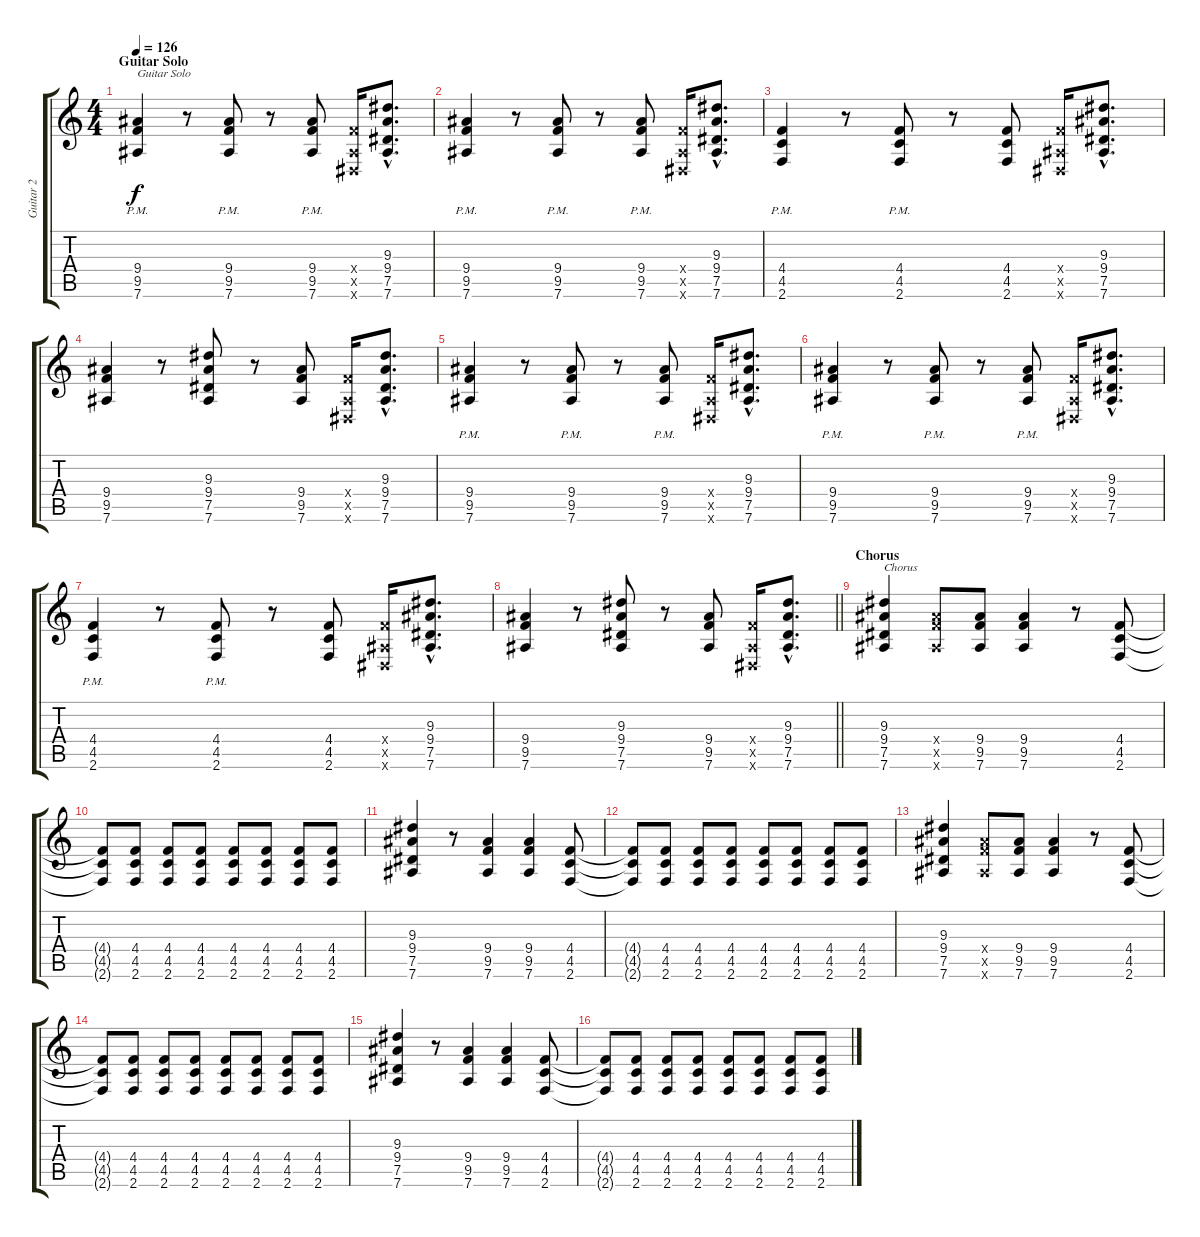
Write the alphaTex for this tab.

\track ("Guitar 2" "Guitar 2") {instrument overdrivenguitar}
\staff {score tabs}
\tuning (Eb4 Bb3 Gb3 Db3 Ab2 Eb2) {hide}
\ts (4 4)
\section ("" "Guitar Solo")
\tempo 126
\clef g2
\ks c
(9.4{pm} 9.5{pm} 7.6{pm}).4{txt "Guitar Solo" dy f} r.8 (9.4{pm} 9.5{pm} 7.6{pm}).8 r.8 (9.4{pm} 9.5{pm} 7.6{pm}).8 (4.4{x} 2.5{x} 0.6{x}).16 (9.3{hac} 9.4{hac} 7.5{hac} 7.6{hac}).8{d} |
(9.4{pm} 9.5{pm} 7.6{pm}).4 r.8 (9.4{pm} 9.5{pm} 7.6{pm}).8 r.8 (9.4{pm} 9.5{pm} 7.6{pm}).8 (4.4{x} 2.5{x} 0.6{x}).16 (9.3{hac} 9.4{hac} 7.5{hac} 7.6{hac}).8{d} |
(4.4{pm} 4.5{pm} 2.6{pm}).4 r.8 (4.4{pm} 4.5{pm} 2.6{pm}).8 r.8 (4.4 4.5 2.6).8 (4.4{x} 2.5{x} 0.6{x}).16 (9.3{hac} 9.4{hac} 7.5{hac} 7.6{hac}).8{d} |
(9.4 9.5 7.6).4 r.8 (9.3 9.4 7.5 7.6).8 r.8 (9.4 9.5 7.6).8 (4.4{x} 2.5{x} 0.6{x}).16 (9.3{hac} 9.4{hac} 7.5{hac} 7.6{hac}).8{d} |
(9.4{pm} 9.5{pm} 7.6{pm}).4 r.8 (9.4{pm} 9.5{pm} 7.6{pm}).8 r.8 (9.4{pm} 9.5{pm} 7.6{pm}).8 (4.4{x} 2.5{x} 0.6{x}).16 (9.3{hac} 9.4{hac} 7.5{hac} 7.6{hac}).8{d} |
(9.4{pm} 9.5{pm} 7.6{pm}).4 r.8 (9.4{pm} 9.5{pm} 7.6{pm}).8 r.8 (9.4{pm} 9.5{pm} 7.6{pm}).8 (4.4{x} 2.5{x} 0.6{x}).16 (9.3{hac} 9.4{hac} 7.5{hac} 7.6{hac}).8{d} |
(4.4{pm} 4.5{pm} 2.6{pm}).4 r.8 (4.4{pm} 4.5{pm} 2.6{pm}).8 r.8 (4.4 4.5 2.6).8 (4.4{x} 2.5{x} 0.6{x}).16 (9.3{hac} 9.4{hac} 7.5{hac} 7.6{hac}).8{d} |
\barLineRight lightlight
(9.4 9.5 7.6).4 r.8 (9.3 9.4 7.5 7.6).8 r.8 (9.4 9.5 7.6).8 (4.4{x} 2.5{x} 0.6{x}).16 (9.3{hac} 9.4{hac} 7.5{hac} 7.6{hac}).8{d} |
\section ("" "Chorus")
(9.3 9.4 7.5 7.6).4{txt "Chorus"} (9.4{x} 9.5{x} 7.6{x}).8 (9.4 9.5 7.6).8 (9.4 9.5 7.6).4 r.8 (4.4 4.5 2.6).8 |
(4.4{t} 4.5{t} 2.6{t}).8 (4.4 4.5 2.6).8 (4.4 4.5 2.6).8 (4.4 4.5 2.6).8 (4.4 4.5 2.6).8 (4.4 4.5 2.6).8 (4.4 4.5 2.6).8 (4.4 4.5 2.6).8 |
(9.3 9.4 7.5 7.6).4 r.8 (9.4 9.5 7.6).4 (9.4 9.5 7.6).4 (4.4 4.5 2.6).8 |
(4.4{t} 4.5{t} 2.6{t}).8 (4.4 4.5 2.6).8 (4.4 4.5 2.6).8 (4.4 4.5 2.6).8 (4.4 4.5 2.6).8 (4.4 4.5 2.6).8 (4.4 4.5 2.6).8 (4.4 4.5 2.6).8 |
(9.3 9.4 7.5 7.6).4 (4.4{x} 2.5{x} 19.6{x}).8 (9.4 9.5 7.6).8 (9.4 9.5 7.6).4 r.8 (4.4 4.5 2.6).8 |
(4.4{t} 4.5{t} 2.6{t}).8 (4.4 4.5 2.6).8 (4.4 4.5 2.6).8 (4.4 4.5 2.6).8 (4.4 4.5 2.6).8 (4.4 4.5 2.6).8 (4.4 4.5 2.6).8 (4.4 4.5 2.6).8 |
(9.3 9.4 7.5 7.6).4 r.8 (9.4 9.5 7.6).4 (9.4 9.5 7.6).4 (4.4 4.5 2.6).8 |
(4.4{t} 4.5{t} 2.6{t}).8 (4.4 4.5 2.6).8 (4.4 4.5 2.6).8 (4.4 4.5 2.6).8 (4.4 4.5 2.6).8 (4.4 4.5 2.6).8 (4.4 4.5 2.6).8 (4.4 4.5 2.6).8
